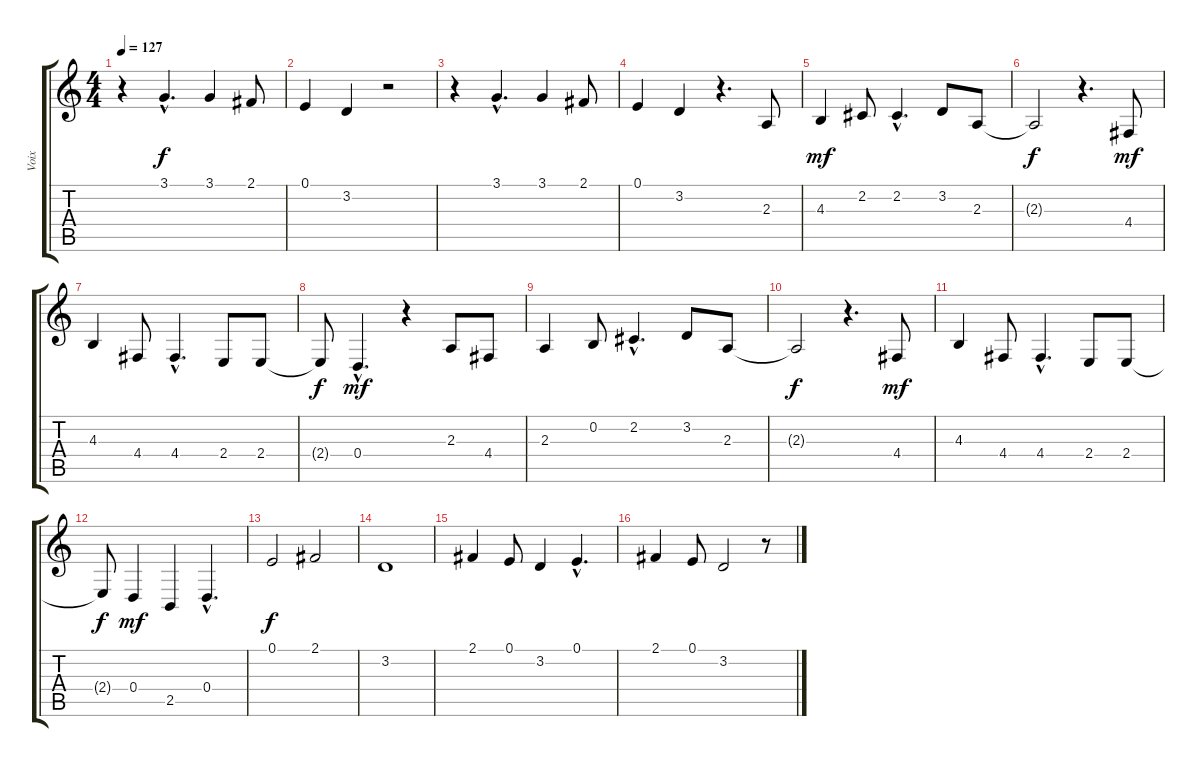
\track ("Voix" "Voix") {instrument flute}
\staff {score tabs}
\tuning (E4 B3 G3 D3 A2 E2) {hide}
\ts (4 4)
\tempo 127
\clef g2
\ks c
r.4{dy f} 3.1{hac}.4{d} 3.1.4 2.1.8 |
0.1.4 3.2.4 r.2 |
r.4 3.1{hac}.4{d} 3.1.4 2.1.8 |
0.1.4 3.2.4 r.4{d} 2.3.8 |
4.3.4{dy mf} 2.2.8 2.2{hac}.4{d} 3.2.8 2.3.8 |
2.3{t}.2{dy f} r.4{d} 4.4.8{dy mf} |
4.3.4 4.4.8 4.4{hac}.4{d} 2.4.8 2.4.8 |
2.4{t}.8{dy f} 0.4{hac}.4{d dy mf} r.4 2.3.8 4.4.8 |
2.3.4 0.2.8 2.2{hac}.4{d} 3.2.8 2.3.8 |
2.3{t}.2{dy f} r.4{d} 4.4.8{dy mf} |
4.3.4 4.4.8 4.4{hac}.4{d} 2.4.8 2.4.8 |
2.4{t}.8{dy f} 0.4.4{dy mf} 2.5.4 0.4{hac}.4{d} |
0.1.2{dy f} 2.1.2 |
3.2.1 |
2.1.4 0.1.8 3.2.4 0.1{hac}.4{d} |
2.1.4 0.1.8 3.2.2 r.8
